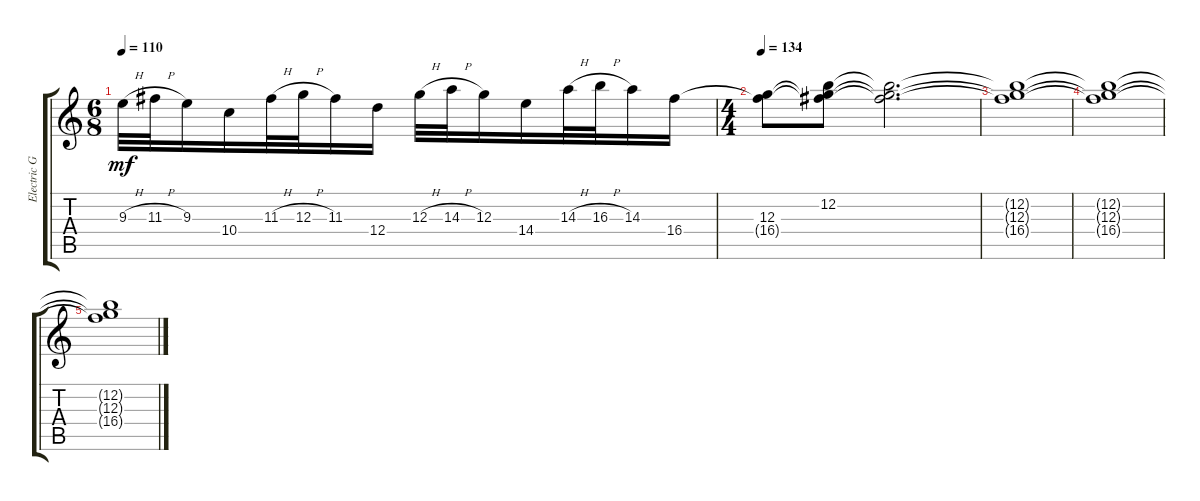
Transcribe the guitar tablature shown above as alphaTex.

\track ("Electric Guitar 2" "Electric G") {instrument electricguitarclean}
\staff {score tabs}
\tuning (E4 B3 G3 D3 A2 E2) {hide}
\ts (6 8)
\tempo 110
\clef g2
\ks c
9.3{h}.32{dy mf} 11.3{h}.32 9.3.16 10.4.16 11.3{h}.32 12.3{h}.32 11.3.16 12.4.16 12.3{h}.32 14.3{h}.32 12.3.16 14.4.16 14.3{h}.32 16.3{h}.32 14.3.16 16.4.16 |
\ts (4 4)
\tempo 134
(12.3 16.4{t}).8 (12.2 12.3{t} 16.4{t}).8 (12.2{t} 12.3{t} 16.4{t}).2{d} |
(12.2{t} 12.3{t} 16.4{t}).1 |
(12.2{t} 12.3{t} 16.4{t}).1 |
(12.2{t} 12.3{t} 16.4{t}).1
